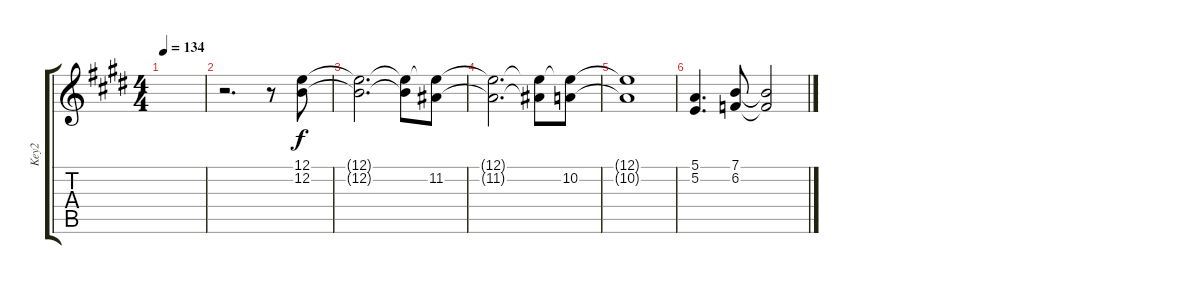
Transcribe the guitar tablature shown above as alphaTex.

\track ("Key2" "Key2") {instrument fx7echoes}
\staff {score tabs}
\tuning (E4 B3 G3 D3 A2 E2) {hide}
\ts (4 4)
\tempo 134
\clef g2
\ks e
|
r.2{d} r.8 (12.1 12.2).8 |
(12.1{t} 12.2{t}).2{d} (12.1{t} 12.2{t}).8 (12.1{t} 11.2).8 |
(12.1{t} 11.2{t}).2{d} (12.1{t} 11.2{t}).8 (12.1{t} 10.2).8 |
(12.1{t} 10.2{t}).1 |
(5.1 5.2).4{d} (7.1 6.2).8 (7.1{t} 6.2{t}).2
